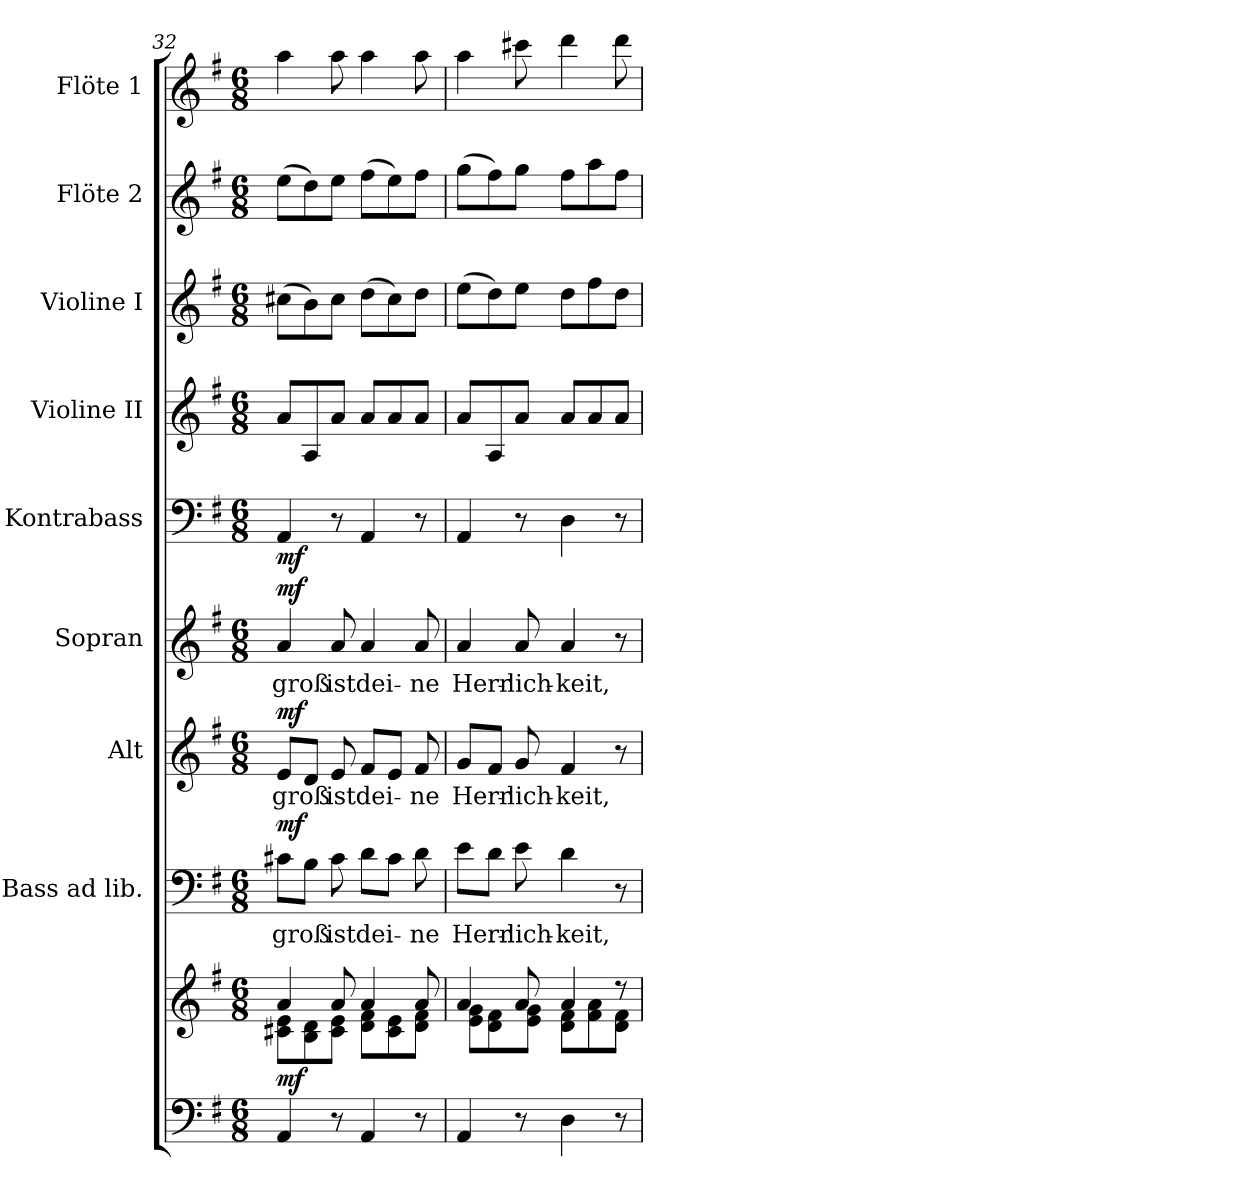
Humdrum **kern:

**kern	**kern	**dynam	**kern	**text	**dynam	**kern	**text	**dynam	**kern	**text	**dynam	**kern	**dynam	**kern	**kern	**kern	**kern
*part9	*part9	*part9	*part8	*part8	*part8	*part7	*part7	*part7	*part6	*part6	*part6	*part5	*part5	*part4	*part3	*part2	*part1
*staff10	*staff9	*staff9/10	*staff8	*staff8	*staff8	*staff7	*staff7	*staff7	*staff6	*staff6	*staff6	*staff5	*staff5	*staff4	*staff3	*staff2	*staff1
*	*	*	*I"Bass ad lib.	*	*	*I"Alt	*	*	*I"Sopran	*	*	*I"Kontrabass	*	*I"Violine II	*I"Violine I	*I"Flöte 2	*I"Flöte 1
*	*	*	*I'B.	*	*	*I'A.	*	*	*I'S.	*	*	*I'Kb.	*	*I'Vl. II	*I'Vl. I	*I'Fl. 2	*I'Fl. 1
*clefF4	*clefG2	*	*clefF4	*	*	*clefG2	*	*	*clefG2	*	*	*clefF4	*	*clefG2	*clefG2	*clefG2	*clefG2
*	*	*	*	*	*	*	*	*	*	*	*	*ITrd7c12	*	*	*	*	*
*k[f#]	*k[f#]	*	*k[f#]	*	*	*k[f#]	*	*	*k[f#]	*	*	*k[f#]	*	*k[f#]	*k[f#]	*k[f#]	*k[f#]
*G:	*G:	*	*G:	*	*	*G:	*	*	*G:	*	*	*G:	*	*G:	*G:	*G:	*G:
*M6/8	*M6/8	*	*M6/8	*	*	*M6/8	*	*	*M6/8	*	*	*M6/8	*	*M6/8	*M6/8	*M6/8	*M6/8
=32	=32	=32	=32	=32	=32	=32	=32	=32	=32	=32	=32	=32	=32	=32	=32	=32	=32
*	*^	*	*	*	*	*	*	*	*	*	*	*	*	*	*	*	*
!	!	!	!LO:DY:b	!	!LO:LY:b	!LO:DY:a	!	!LO:LY:b	!LO:DY:a	!	!LO:LY:b	!LO:DY:a	!	!LO:DY:b	!	!	!	!
4AA/	4a/	8c#X\ 8e\L	mf	8c#X\L	groß	mf	8e/L	groß	mf	4a/	groß	mf	4AAA/	mf	8a/L	(>8cc#X\L	(>8ee\L	4aa\
.	.	8B\ 8d\	.	8B\J	.	.	8d/J	.	.	.	.	.	.	.	8A/	8b\)	8dd\)	.
!	!	!	!	!	!LO:LY:b	!	!	!LO:LY:b	!	!	!LO:LY:b	!	!	!	!	!	!	!
8r	8a/	8c#\ 8e\J	.	8c#\	ist	.	8e/	ist	.	8a/	ist	.	8r	.	8a/J	8cc#\J	8ee\J	8aa\
!	!	!	!	!	!LO:LY:b	!	!	!LO:LY:b	!	!	!LO:LY:b	!	!	!	!	!	!	!
4AA/	4a/	8d\ 8f#\L	.	8d\L	dei-	.	8f#/L	dei-	.	4a/	dei-	.	4AAA/	.	8a/L	(>8dd\L	(>8ff#\L	4aa\
.	.	8c#\ 8e\	.	8c#\J	.	.	8e/J	.	.	.	.	.	.	.	8a/	8cc#\)	8ee\)	.
!	!	!	!	!	!LO:LY:b	!	!	!LO:LY:b	!	!	!LO:LY:b	!	!	!	!	!	!	!
8r	8a/	8d\ 8f#\J	.	8d\	-ne	.	8f#/	-ne	.	8a/	-ne	.	8r	.	8a/J	8dd\J	8ff#\J	8aa\
=33	=33	=33	=33	=33	=33	=33	=33	=33	=33	=33	=33	=33	=33	=33	=33	=33	=33	=33
!	!	!	!	!	!LO:LY:b	!	!	!LO:LY:b	!	!	!LO:LY:b	!	!	!	!	!	!	!
4AA/	4a/	8e\ 8g\L	.	8e\L	Herr-	.	8g/L	Herr-	.	4a/	Herr-	.	4AAA/	.	8a/L	(>8ee\L	(>8gg\L	4aa\
.	.	8d\ 8f#\	.	8d\J	.	.	8f#/J	.	.	.	.	.	.	.	8A/	8dd\)	8ff#\)	.
!	!	!	!	!	!LO:LY:b	!	!	!LO:LY:b	!	!	!LO:LY:b	!	!	!	!	!	!	!
8r	8a/	8e\ 8g\J	.	8e\	-lich-	.	8g/	-lich-	.	8a/	-lich-	.	8r	.	8a/J	8ee\J	8gg\J	8ccc#X\
!	!	!	!	!	!LO:LY:b	!	!	!LO:LY:b	!	!	!LO:LY:b	!	!	!	!	!	!	!
4D\	4a/	8d\ 8f#\L	.	4d\	-keit,	.	4f#/	-keit,	.	4a/	-keit,	.	4DD\	.	8a/L	8dd\L	8ff#\L	4ddd\
.	.	8f#\ 8a\	.	.	.	.	.	.	.	.	.	.	.	.	8a/	8ff#\	8aa\	.
8r	8rcc	8d\ 8f#\J	.	8r	.	.	8r	.	.	8r	.	.	8r	.	8a/J	8dd\J	8ff#\J	8ddd\
*	*v	*v	*	*	*	*	*	*	*	*	*	*	*	*	*	*	*	*
=	=	=	=	=	=	=	=	=	=	=	=	=	=	=	=	=	=
*-	*-	*-	*-	*-	*-	*-	*-	*-	*-	*-	*-	*-	*-	*-	*-	*-	*-
